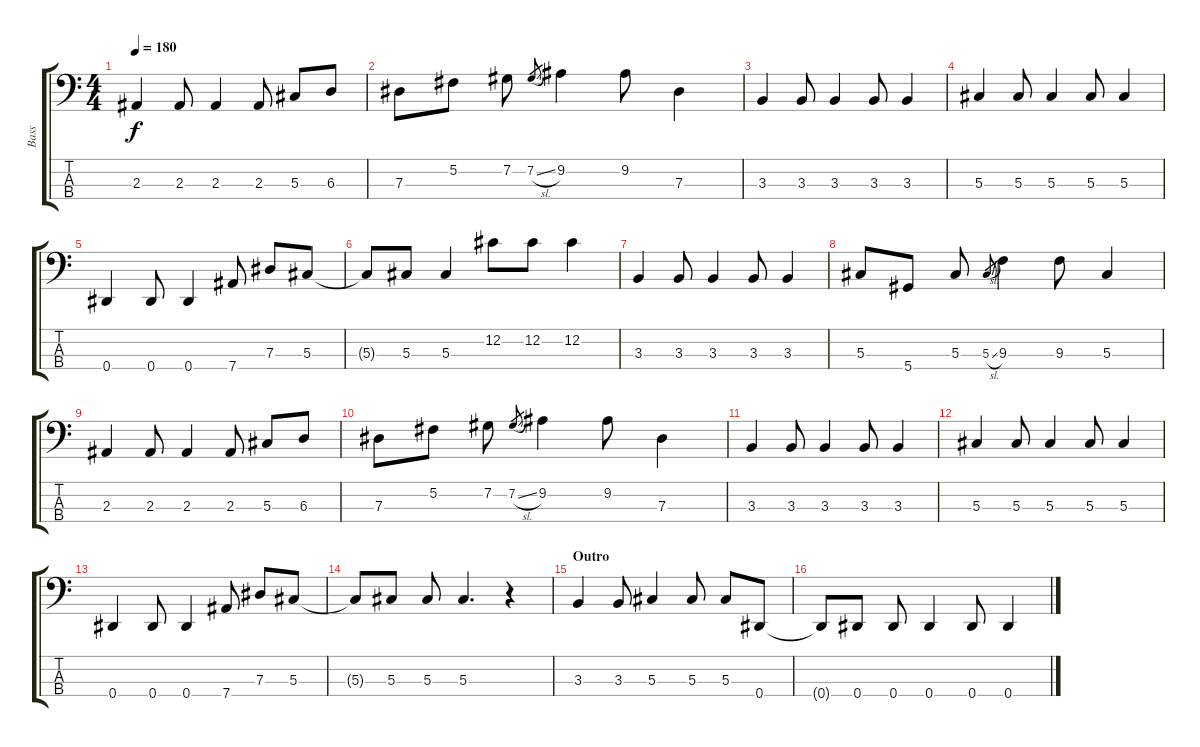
\track ("Bass" "Bass") {instrument electricbassfinger}
\staff {score tabs}
\tuning (Gb2 Db2 Ab1 Eb1) {hide}
\ts (4 4)
\tempo 180
\clef f4
\ks c
2.3.4{dy f} 2.3.8 2.3.4 2.3.8 5.3.8 6.3.8 |
7.3.8 5.2.8 7.2.8 7.2{sl}.8{gr} 9.2.4 9.2.8 7.3.4 |
3.3.4 3.3.8 3.3.4 3.3.8 3.3.4 |
5.3.4 5.3.8 5.3.4 5.3.8 5.3.4 |
0.4.4 0.4.8 0.4.4 7.4.8 7.3.8 5.3.8 |
5.3{t}.8 5.3.8 5.3.4 12.2.8 12.2.8 12.2.4 |
3.3.4 3.3.8 3.3.4 3.3.8 3.3.4 |
5.3.8 5.4.8 5.3.8 5.3{sl}.8{gr} 9.3.4 9.3.8 5.3.4 |
2.3.4 2.3.8 2.3.4 2.3.8 5.3.8 6.3.8 |
7.3.8 5.2.8 7.2.8 7.2{sl}.8{gr} 9.2.4 9.2.8 7.3.4 |
3.3.4 3.3.8 3.3.4 3.3.8 3.3.4 |
5.3.4 5.3.8 5.3.4 5.3.8 5.3.4 |
0.4.4 0.4.8 0.4.4 7.4.8 7.3.8 5.3.8 |
5.3{t}.8 5.3.8 5.3.8 5.3.4{d} r.4 |
\section ("" "Outro")
3.3.4 3.3.8 5.3.4 5.3.8 5.3.8 0.4.8 |
0.4{t}.8 0.4.8 0.4.8 0.4.4 0.4.8 0.4.4
